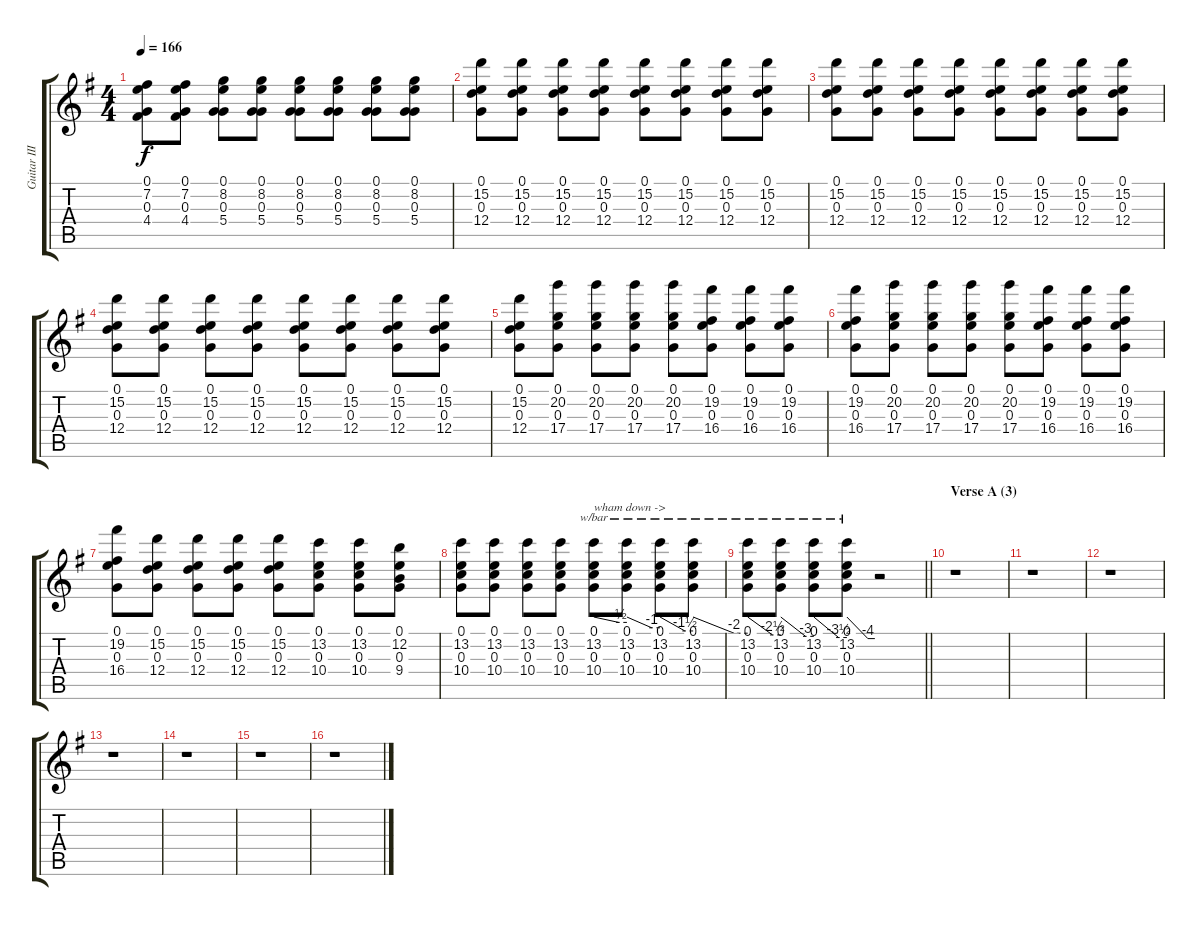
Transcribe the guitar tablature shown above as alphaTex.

\track ("Guitar III (Jun)" "Guitar III") {instrument distortionguitar}
\staff {score tabs}
\tuning (E4 B3 G3 D3 A2 E2) {hide}
\ts (4 4)
\tempo 166
\clef g2
\ks g
(0.1 7.2 0.3 4.4).8{dy f} (0.1 7.2 0.3 4.4).8 (0.1 8.2 0.3 5.4).8 (0.1 8.2 0.3 5.4).8 (0.1 8.2 0.3 5.4).8 (0.1 8.2 0.3 5.4).8 (0.1 8.2 0.3 5.4).8 (0.1 8.2 0.3 5.4).8 |
(0.1 15.2 0.3 12.4).8 (0.1 15.2 0.3 12.4).8 (0.1 15.2 0.3 12.4).8 (0.1 15.2 0.3 12.4).8 (0.1 15.2 0.3 12.4).8 (0.1 15.2 0.3 12.4).8 (0.1 15.2 0.3 12.4).8 (0.1 15.2 0.3 12.4).8 |
(0.1 15.2 0.3 12.4).8 (0.1 15.2 0.3 12.4).8 (0.1 15.2 0.3 12.4).8 (0.1 15.2 0.3 12.4).8 (0.1 15.2 0.3 12.4).8 (0.1 15.2 0.3 12.4).8 (0.1 15.2 0.3 12.4).8 (0.1 15.2 0.3 12.4).8 |
(0.1 15.2 0.3 12.4).8 (0.1 15.2 0.3 12.4).8 (0.1 15.2 0.3 12.4).8 (0.1 15.2 0.3 12.4).8 (0.1 15.2 0.3 12.4).8 (0.1 15.2 0.3 12.4).8 (0.1 15.2 0.3 12.4).8 (0.1 15.2 0.3 12.4).8 |
(0.1 15.2 0.3 12.4).8 (0.1 20.2 0.3 17.4).8 (0.1 20.2 0.3 17.4).8 (0.1 20.2 0.3 17.4).8 (0.1 20.2 0.3 17.4).8 (0.1 19.2 0.3 16.4).8 (0.1 19.2 0.3 16.4).8 (0.1 19.2 0.3 16.4).8 |
(0.1 19.2 0.3 16.4).8 (0.1 20.2 0.3 17.4).8 (0.1 20.2 0.3 17.4).8 (0.1 20.2 0.3 17.4).8 (0.1 20.2 0.3 17.4).8 (0.1 19.2 0.3 16.4).8 (0.1 19.2 0.3 16.4).8 (0.1 19.2 0.3 16.4).8 |
(0.1 19.2 0.3 16.4).8 (0.1 15.2 0.3 12.4).8 (0.1 15.2 0.3 12.4).8 (0.1 15.2 0.3 12.4).8 (0.1 15.2 0.3 12.4).8 (0.1 13.2 0.3 10.4).8 (0.1 13.2 0.3 10.4).8 (0.1 12.2 0.3 9.4).8 |
(0.1 13.2 0.3 10.4).8 (0.1 13.2 0.3 10.4).8 (0.1 13.2 0.3 10.4).8 (0.1 13.2 0.3 10.4).8 (0.1 13.2 0.3 10.4).8{tbe (custom default 0 0 45 -2 60 -2) txt "wham down ->"} (0.1 13.2 0.3 10.4).8{tbe (custom default 0 0 45 -4 60 -4)} (0.1 13.2 0.3 10.4).8{tbe (custom default 0 0 45 -6 60 -6)} (0.1 13.2 0.3 10.4).8{tbe (custom default 0 0 45 -8 60 -8)} |
\barLineRight lightlight
(0.1 13.2 0.3 10.4).8{tbe (custom default 0 0 45 -10 60 -10)} (0.1 13.2 0.3 10.4).8{tbe (custom default 0 0 45 -12 60 -12)} (0.1 13.2 0.3 10.4).8{tbe (custom default 0 0 45 -14 60 -14)} (0.1 13.2 0.3 10.4).8{tbe (custom default 0 0 45 -16 60 -16)} r.2 |
\section ("" "Verse A (3)")
r.1 |
r.1 |
r.1 |
r.1 |
r.1 |
r.1 |
r.1
